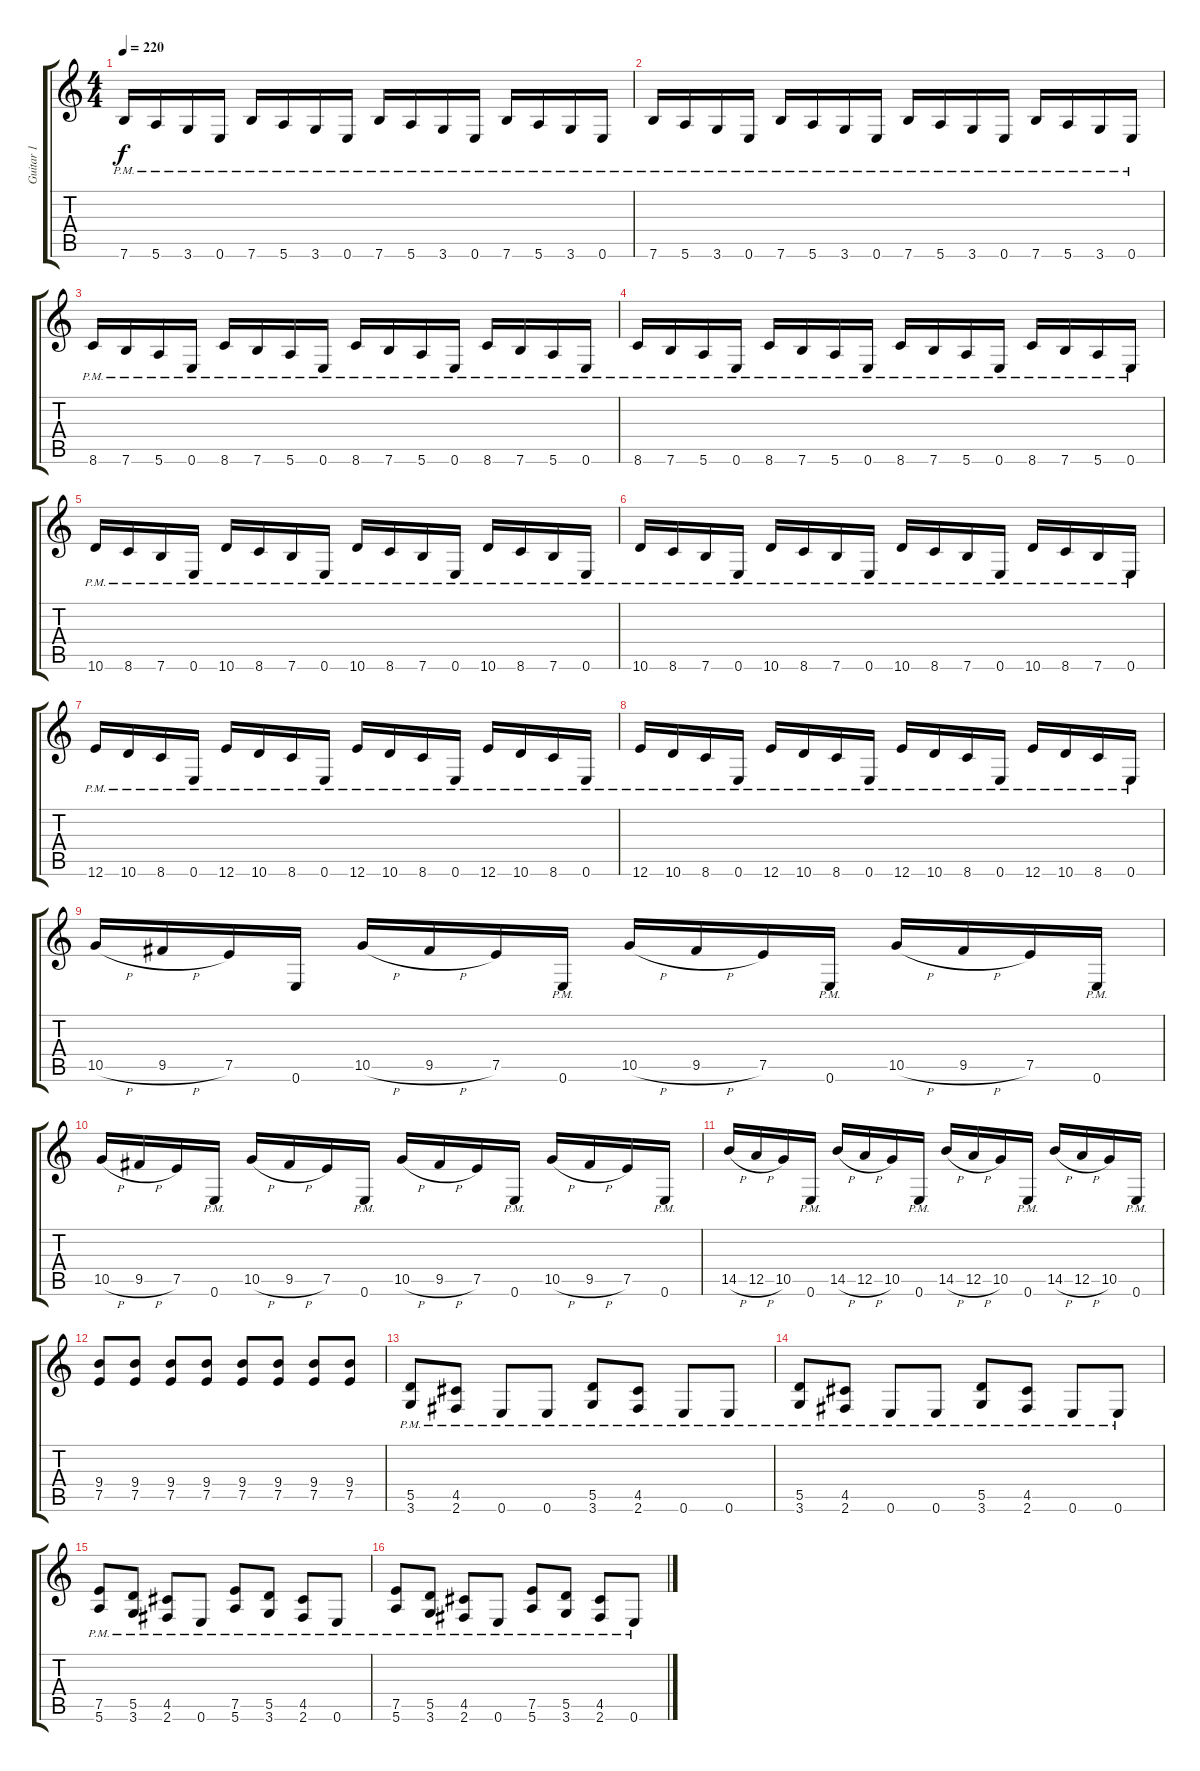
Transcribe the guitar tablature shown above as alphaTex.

\track ("Guitar 1" "Guitar 1") {instrument distortionguitar}
\staff {score tabs}
\tuning (E4 B3 G3 D3 A2 E2) {hide}
\ts (4 4)
\tempo 220
\clef g2
\ks c
7.6{pm}.16{dy f} 5.6{pm}.16 3.6{pm}.16 0.6{pm}.16 7.6{pm}.16 5.6{pm}.16 3.6{pm}.16 0.6{pm}.16 7.6{pm}.16 5.6{pm}.16 3.6{pm}.16 0.6{pm}.16 7.6{pm}.16 5.6{pm}.16 3.6{pm}.16 0.6{pm}.16 |
7.6{pm}.16 5.6{pm}.16 3.6{pm}.16 0.6{pm}.16 7.6{pm}.16 5.6{pm}.16 3.6{pm}.16 0.6{pm}.16 7.6{pm}.16 5.6{pm}.16 3.6{pm}.16 0.6{pm}.16 7.6{pm}.16 5.6{pm}.16 3.6{pm}.16 0.6{pm}.16 |
8.6{pm}.16 7.6{pm}.16 5.6{pm}.16 0.6{pm}.16 8.6{pm}.16 7.6{pm}.16 5.6{pm}.16 0.6{pm}.16 8.6{pm}.16 7.6{pm}.16 5.6{pm}.16 0.6{pm}.16 8.6{pm}.16 7.6{pm}.16 5.6{pm}.16 0.6{pm}.16 |
8.6{pm}.16 7.6{pm}.16 5.6{pm}.16 0.6{pm}.16 8.6{pm}.16 7.6{pm}.16 5.6{pm}.16 0.6{pm}.16 8.6{pm}.16 7.6{pm}.16 5.6{pm}.16 0.6{pm}.16 8.6{pm}.16 7.6{pm}.16 5.6{pm}.16 0.6{pm}.16 |
10.6{pm}.16 8.6{pm}.16 7.6{pm}.16 0.6{pm}.16 10.6{pm}.16 8.6{pm}.16 7.6{pm}.16 0.6{pm}.16 10.6{pm}.16 8.6{pm}.16 7.6{pm}.16 0.6{pm}.16 10.6{pm}.16 8.6{pm}.16 7.6{pm}.16 0.6{pm}.16 |
10.6{pm}.16 8.6{pm}.16 7.6{pm}.16 0.6{pm}.16 10.6{pm}.16 8.6{pm}.16 7.6{pm}.16 0.6{pm}.16 10.6{pm}.16 8.6{pm}.16 7.6{pm}.16 0.6{pm}.16 10.6{pm}.16 8.6{pm}.16 7.6{pm}.16 0.6{pm}.16 |
12.6{pm}.16 10.6{pm}.16 8.6{pm}.16 0.6{pm}.16 12.6{pm}.16 10.6{pm}.16 8.6{pm}.16 0.6{pm}.16 12.6{pm}.16 10.6{pm}.16 8.6{pm}.16 0.6{pm}.16 12.6{pm}.16 10.6{pm}.16 8.6{pm}.16 0.6{pm}.16 |
12.6{pm}.16 10.6{pm}.16 8.6{pm}.16 0.6{pm}.16 12.6{pm}.16 10.6{pm}.16 8.6{pm}.16 0.6{pm}.16 12.6{pm}.16 10.6{pm}.16 8.6{pm}.16 0.6{pm}.16 12.6{pm}.16 10.6{pm}.16 8.6{pm}.16 0.6{pm}.16 |
10.5{h}.16 9.5{h}.16 7.5.16 0.6.16 10.5{h}.16 9.5{h}.16 7.5.16 0.6{pm}.16 10.5{h}.16 9.5{h}.16 7.5.16 0.6{pm}.16 10.5{h}.16 9.5{h}.16 7.5.16 0.6{pm}.16 |
10.5{h}.16 9.5{h}.16 7.5.16 0.6{pm}.16 10.5{h}.16 9.5{h}.16 7.5.16 0.6{pm}.16 10.5{h}.16 9.5{h}.16 7.5.16 0.6{pm}.16 10.5{h}.16 9.5{h}.16 7.5.16 0.6{pm}.16 |
14.5{h}.16 12.5{h}.16 10.5.16 0.6{pm}.16 14.5{h}.16 12.5{h}.16 10.5.16 0.6{pm}.16 14.5{h}.16 12.5{h}.16 10.5.16 0.6{pm}.16 14.5{h}.16 12.5{h}.16 10.5.16 0.6{pm}.16 |
(9.4 7.5).8 (9.4 7.5).8 (9.4 7.5).8 (9.4 7.5).8 (9.4 7.5).8 (9.4 7.5).8 (9.4 7.5).8 (9.4 7.5).8 |
(5.5{pm} 3.6{pm}).8 (4.5{pm} 2.6{pm}).8 0.6{pm}.8 0.6{pm}.8 (5.5{pm} 3.6{pm}).8 (4.5{pm} 2.6{pm}).8 0.6{pm}.8 0.6{pm}.8 |
(5.5{pm} 3.6{pm}).8 (4.5{pm} 2.6{pm}).8 0.6{pm}.8 0.6{pm}.8 (5.5{pm} 3.6{pm}).8 (4.5{pm} 2.6{pm}).8 0.6{pm}.8 0.6{pm}.8 |
(7.5{pm} 5.6{pm}).8 (5.5{pm} 3.6{pm}).8 (4.5{pm} 2.6{pm}).8 0.6{pm}.8 (7.5{pm} 5.6{pm}).8 (5.5{pm} 3.6{pm}).8 (4.5{pm} 2.6{pm}).8 0.6{pm}.8 |
(7.5{pm} 5.6{pm}).8 (5.5{pm} 3.6{pm}).8 (4.5{pm} 2.6{pm}).8 0.6{pm}.8 (7.5{pm} 5.6{pm}).8 (5.5{pm} 3.6{pm}).8 (4.5{pm} 2.6{pm}).8 0.6{pm}.8
